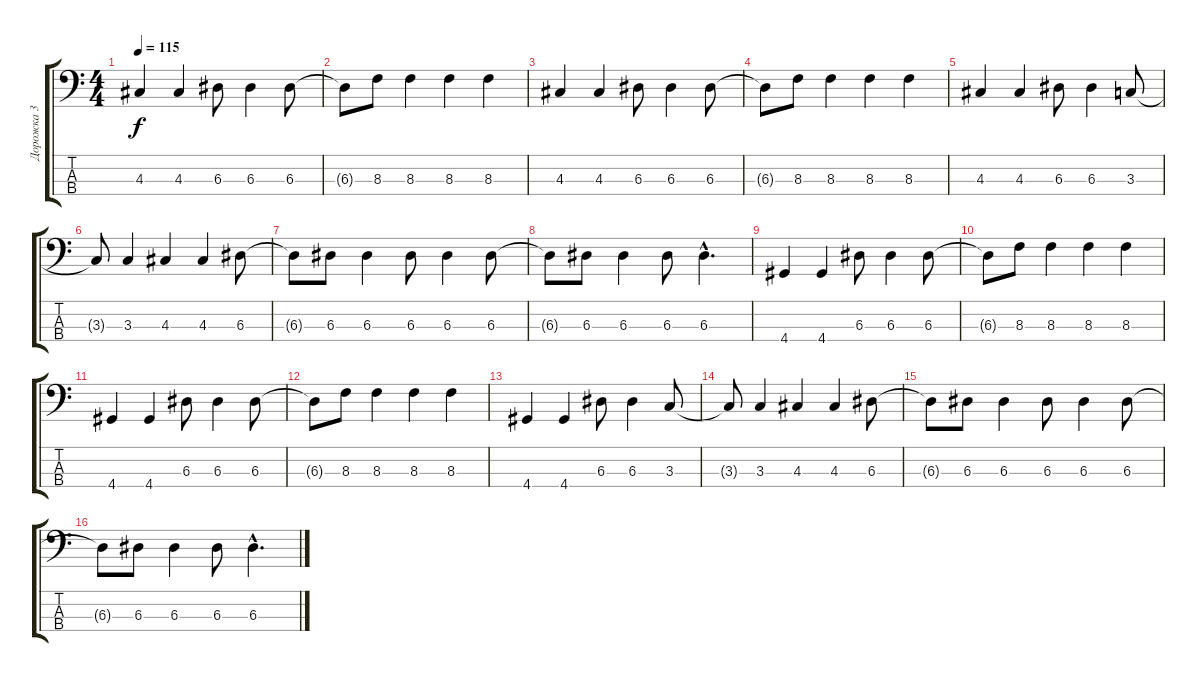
\track ("Дорожка 3" "Дорожка 3") {instrument electricbassfinger}
\staff {score tabs}
\tuning (G2 D2 A1 E1) {hide}
\ts (4 4)
\tempo 115
\clef f4
\ks c
4.3.4{dy f} 4.3.4 6.3.8 6.3.4 6.3.8 |
6.3{t}.8 8.3.8 8.3.4 8.3.4 8.3.4 |
4.3.4 4.3.4 6.3.8 6.3.4 6.3.8 |
6.3{t}.8 8.3.8 8.3.4 8.3.4 8.3.4 |
4.3.4 4.3.4 6.3.8 6.3.4 3.3.8 |
3.3{t}.8 3.3.4 4.3.4 4.3.4 6.3.8 |
6.3{t}.8 6.3.8 6.3.4 6.3.8 6.3.4 6.3.8 |
6.3{t}.8 6.3.8 6.3.4 6.3.8 6.3{hac}.4{d} |
4.4.4 4.4.4 6.3.8 6.3.4 6.3.8 |
6.3{t}.8 8.3.8 8.3.4 8.3.4 8.3.4 |
4.4.4 4.4.4 6.3.8 6.3.4 6.3.8 |
6.3{t}.8 8.3.8 8.3.4 8.3.4 8.3.4 |
4.4.4 4.4.4 6.3.8 6.3.4 3.3.8 |
3.3{t}.8 3.3.4 4.3.4 4.3.4 6.3.8 |
6.3{t}.8 6.3.8 6.3.4 6.3.8 6.3.4 6.3.8 |
6.3{t}.8 6.3.8 6.3.4 6.3.8 6.3{hac}.4{d}
